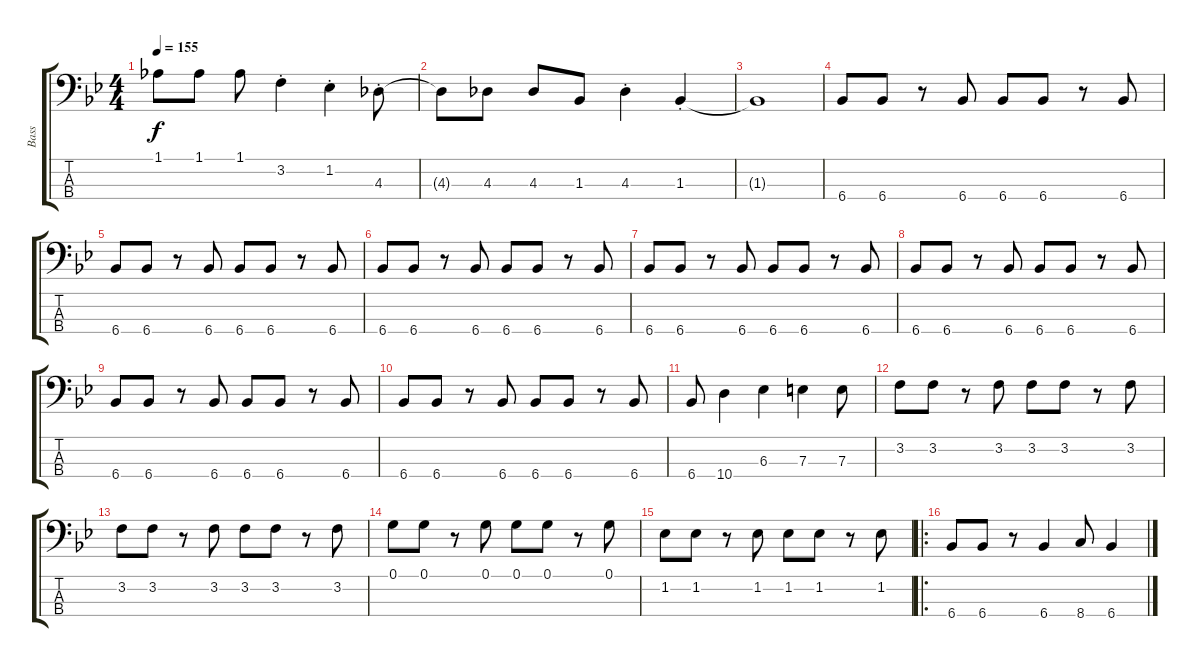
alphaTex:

\track ("Bass" "Bass") {instrument electricbassfinger}
\staff {score tabs}
\tuning (G2 D2 A1 E1) {hide}
\ts (4 4)
\tempo 155
\clef f4
\ks bb
1.1.8{dy f} 1.1.8 1.1.8 3.2{st}.4 1.2{st}.4 4.3{st}.8 |
4.3{t}.8 4.3.8 4.3.8 1.3.8 4.3{st}.4 1.3{st}.4 |
1.3{t}.1 |
6.4.8 6.4.8 r.8 6.4.8 6.4.8 6.4.8 r.8 6.4.8 |
6.4.8 6.4.8 r.8 6.4.8 6.4.8 6.4.8 r.8 6.4.8 |
6.4.8 6.4.8 r.8 6.4.8 6.4.8 6.4.8 r.8 6.4.8 |
6.4.8 6.4.8 r.8 6.4.8 6.4.8 6.4.8 r.8 6.4.8 |
6.4.8 6.4.8 r.8 6.4.8 6.4.8 6.4.8 r.8 6.4.8 |
6.4.8 6.4.8 r.8 6.4.8 6.4.8 6.4.8 r.8 6.4.8 |
6.4.8 6.4.8 r.8 6.4.8 6.4.8 6.4.8 r.8 6.4.8 |
6.4.8 10.4.4 6.3.4 7.3.4 7.3.8 |
3.2.8 3.2.8 r.8 3.2.8 3.2.8 3.2.8 r.8 3.2.8 |
3.2.8 3.2.8 r.8 3.2.8 3.2.8 3.2.8 r.8 3.2.8 |
0.1.8 0.1.8 r.8 0.1.8 0.1.8 0.1.8 r.8 0.1.8 |
1.2.8 1.2.8 r.8 1.2.8 1.2.8 1.2.8 r.8 1.2.8 |
\ro
6.4.8 6.4.8 r.8 6.4.4 8.4.8 6.4.4
